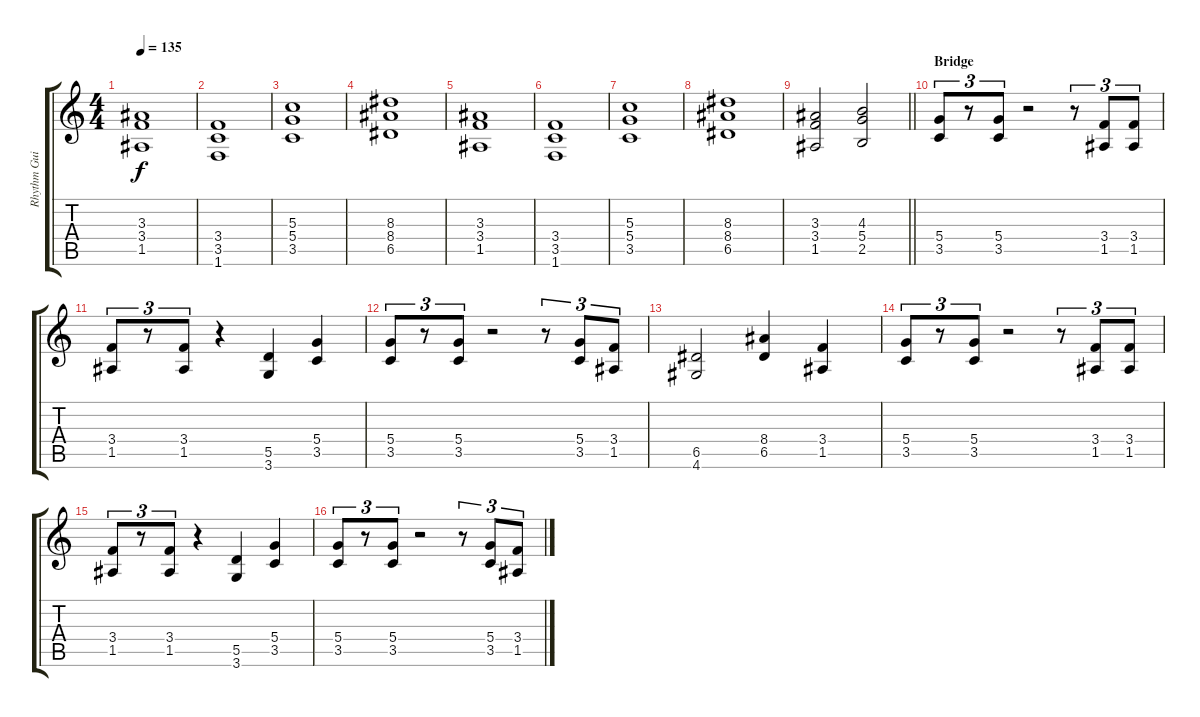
\track ("Rhythm Guitar" "Rhythm Gui") {instrument overdrivenguitar}
\staff {score tabs}
\tuning (E4 B3 G3 D3 A2 E2) {hide}
\ts (4 4)
\tempo 135
\clef g2
\ks c
(3.3 3.4 1.5).1{dy f} |
(3.4 3.5 1.6).1 |
(5.3 5.4 3.5).1 |
(8.3 8.4 6.5).1 |
(3.3 3.4 1.5).1 |
(3.4 3.5 1.6).1 |
(5.3 5.4 3.5).1 |
(8.3 8.4 6.5).1 |
\barLineRight lightlight
(3.3 3.4 1.5).2 (4.3 5.4 2.5).2 |
\section ("" "Bridge")
(5.4 3.5).8{tu (3 2)} r.8{tu (3 2)} (5.4 3.5).8{tu (3 2)} r.2 r.8{tu (3 2)} (3.4 1.5).8{tu (3 2)} (3.4 1.5).8{tu (3 2)} |
(3.4 1.5).8{tu (3 2)} r.8{tu (3 2)} (3.4 1.5).8{tu (3 2)} r.4 (5.5 3.6).4 (5.4 3.5).4 |
(5.4 3.5).8{tu (3 2)} r.8{tu (3 2)} (5.4 3.5).8{tu (3 2)} r.2 r.8{tu (3 2)} (5.4 3.5).8{tu (3 2)} (3.4 1.5).8{tu (3 2)} |
(6.5 4.6).2 (8.4 6.5).4 (3.4 1.5).4 |
(5.4 3.5).8{tu (3 2)} r.8{tu (3 2)} (5.4 3.5).8{tu (3 2)} r.2 r.8{tu (3 2)} (3.4 1.5).8{tu (3 2)} (3.4 1.5).8{tu (3 2)} |
(3.4 1.5).8{tu (3 2)} r.8{tu (3 2)} (3.4 1.5).8{tu (3 2)} r.4 (5.5 3.6).4 (5.4 3.5).4 |
(5.4 3.5).8{tu (3 2)} r.8{tu (3 2)} (5.4 3.5).8{tu (3 2)} r.2 r.8{tu (3 2)} (5.4 3.5).8{tu (3 2)} (3.4 1.5).8{tu (3 2)}
